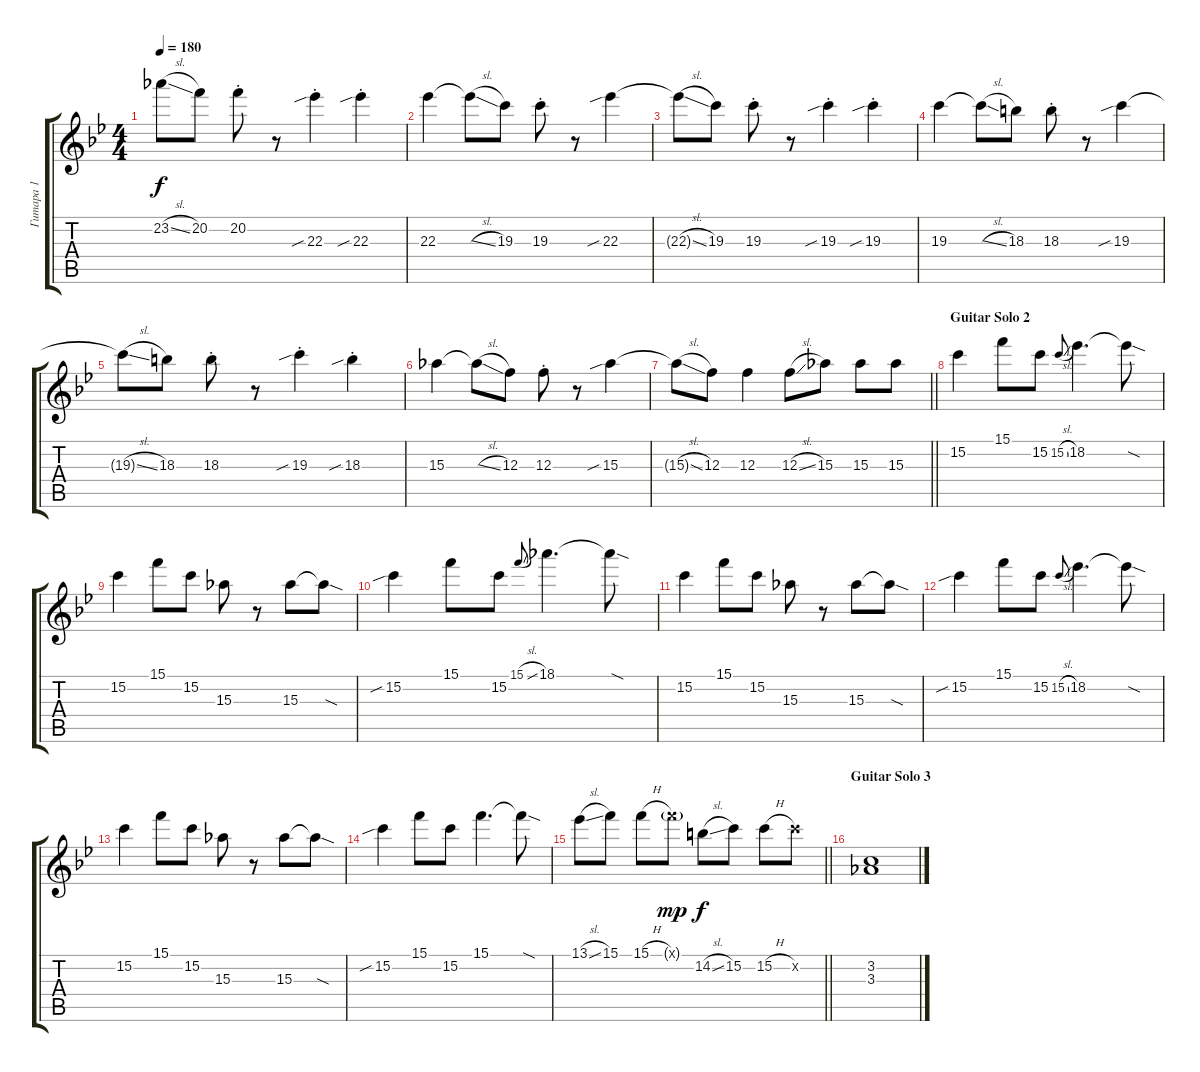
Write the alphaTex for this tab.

\track ("Гитара 1" "Гитара 1") {instrument distortionguitar}
\staff {score tabs}
\tuning (D4 A3 F3 C3 G2 D2) {hide}
\ts (4 4)
\tempo 180
\clef g2
\ks gminor
23.2{sl t}.8{dy f} 20.2.8 20.2{st}.8 r.8 22.3{sib st}.4 22.3{sib st}.4 |
22.3.4 22.3{sl t}.8 19.3.8 19.3{st}.8 r.8 22.3{sib}.4 |
22.3{sl t}.8 19.3.8 19.3{st}.8 r.8 19.3{sib st}.4 19.3{sib st}.4 |
19.3.4 19.3{sl t}.8 18.3.8 18.3{st}.8 r.8 19.3{sib}.4 |
19.3{sl t}.8 18.3.8 18.3{st}.8 r.8 19.3{sib st}.4 18.3{sib st}.4 |
15.3.4 15.3{sl t}.8 12.3.8 12.3{st}.8 r.8 15.3{sib}.4 |
\barLineRight lightlight
15.3{sl t}.8 12.3.8 12.3.4 12.3{sl}.8 15.3.8 15.3.8 15.3.8 |
\section ("" "Guitar Solo 2")
15.2.4 15.1.8 15.2.8 15.2{sl}.8{gr onbeat} 18.2.4{d} 18.2{sod t}.8 |
15.2.4 15.1.8 15.2.8 15.3.8 r.8 15.3.8 15.3{sod t}.8 |
15.2{sib}.4 15.1.8 15.2.8 15.1{sl}.8{gr onbeat} 18.1.4{d} 18.1{sod t}.8 |
15.2.4 15.1.8 15.2.8 15.3.8 r.8 15.3.8 15.3{sod t}.8 |
15.2{sib}.4 15.1.8 15.2.8 15.2{sl}.8{gr onbeat} 18.2.4{d} 18.2{sod t}.8 |
15.2.4 15.1.8 15.2.8 15.3.8 r.8 15.3.8 15.3{sod t}.8 |
15.2{sib}.4 15.1.8 15.2.8 15.1.4{d} 15.1{sod t}.8 |
\barLineRight lightlight
13.1{sl}.8 15.1.8 15.1{h}.8 15.1{g x}.8{dy mp} 14.2{sl}.8{dy f} 15.2.8 15.2{h}.8 15.2{x}.8 |
\section ("" "Guitar Solo 3")
(3.2{sl} 3.3{sl}).1
